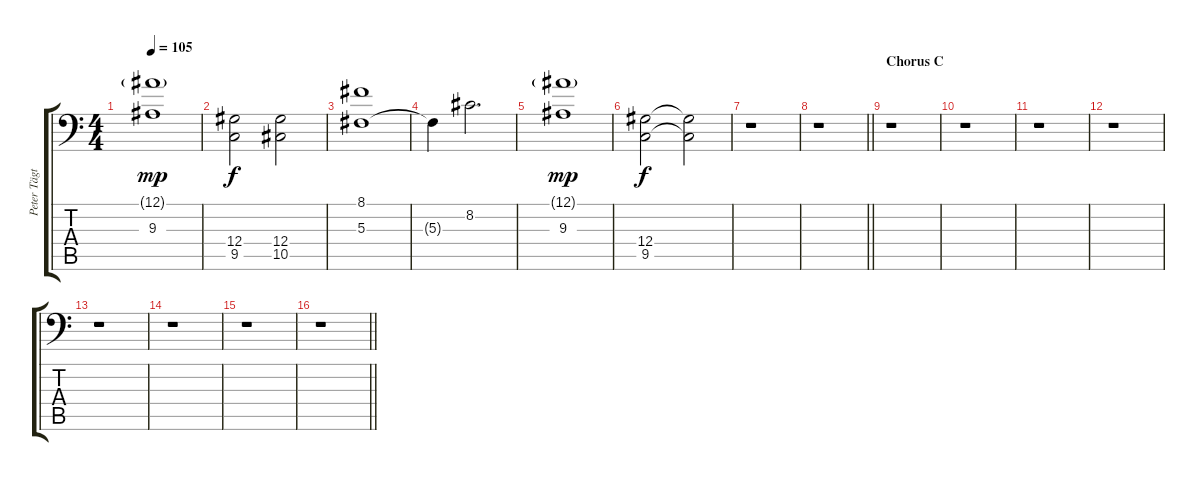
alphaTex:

\track ("Peter Tägtgren (Keyboard I)" "Peter Tägt") {instrument pad4choir}
\staff {score tabs}
\tuning (Bb3 F3 Db3 Ab2 Eb2 Bb1) {hide}
\ts (4 4)
\tempo 105
\clef f4
\ks c
(12.1{g} 9.3).1{dy mp} |
(12.4 9.5).2{dy f} (12.4 10.5).2 |
(8.1 5.3).1 |
5.3{t}.4 8.2.2{d} |
(12.1{g} 9.3).1{dy mp} |
(12.4 9.5).2{dy f} (12.4{t} 9.5{t}).2 |
r.1 |
\barLineRight lightlight
r.1 |
\section ("" "Chorus C")
r.1 |
r.1 |
r.1 |
r.1 |
r.1 |
r.1 |
r.1 |
\barLineRight lightlight
r.1
